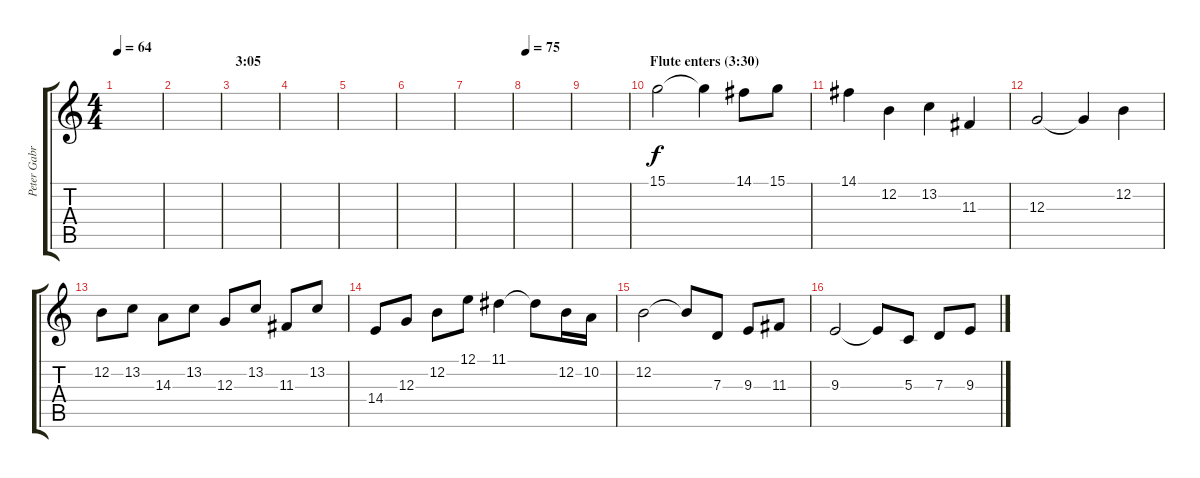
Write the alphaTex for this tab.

\track ("Peter Gabriel (flute)" "Peter Gabr") {instrument flute}
\staff {score tabs}
\tuning (E4 B3 G3 D3 A2 E2) {hide}
\ts (4 4)
\tempo 64
\clef g2
\ks c
|
|
\section ("" "3:05")
|
|
|
|
|
\tempo 75
|
|
\section ("" "Flute enters (3:30)")
15.1.2 15.1{t}.4 14.1.8 15.1.8 |
14.1.4 12.2.4 13.2.4 11.3.4 |
12.3.2 12.3{t}.4 12.2.4 |
12.2.8 13.2.8 14.3.8 13.2.8 12.3.8 13.2.8 11.3.8 13.2.8 |
14.4.8 12.3.8 12.2.8 12.1.8 11.1.4 11.1{t}.8 12.2.16 10.2.16 |
12.2.2 12.2{t}.8 7.3.8 9.3.8 11.3.8 |
9.3.2 9.3{t}.8 5.3.8 7.3.8 9.3.8
